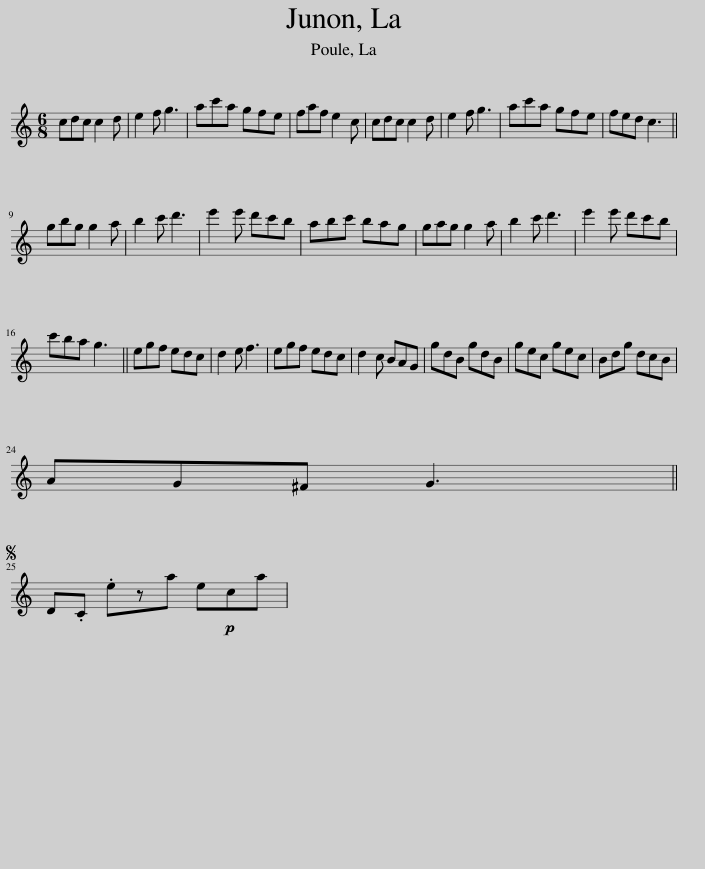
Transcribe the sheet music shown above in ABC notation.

X:1
L:1/8
M:6/8
I:linebreak $
K:C
V:1 treble
V:1
 cdc c2 d | e2 f g3 | ac'a gfe | faf e2 c | cdc c2 d | %5
 e2 f g3 | ac'a gfe | fed c3 ||$ gbg g2 a | b2 c' d'3 | %10
 e'2 e' d'c'b | abc' bag | gag g2 a | b2 c' d'3 | e'2 e' d'c'b |$ %15
 c'ba g3 || egf edc | d2 e f3 | egf edc | d2 c BAG | %20
 gdB gdB | gec gec | Bdg dcB |$ AG^F G3 ||$S D.C .eza e!p!ca | %25
